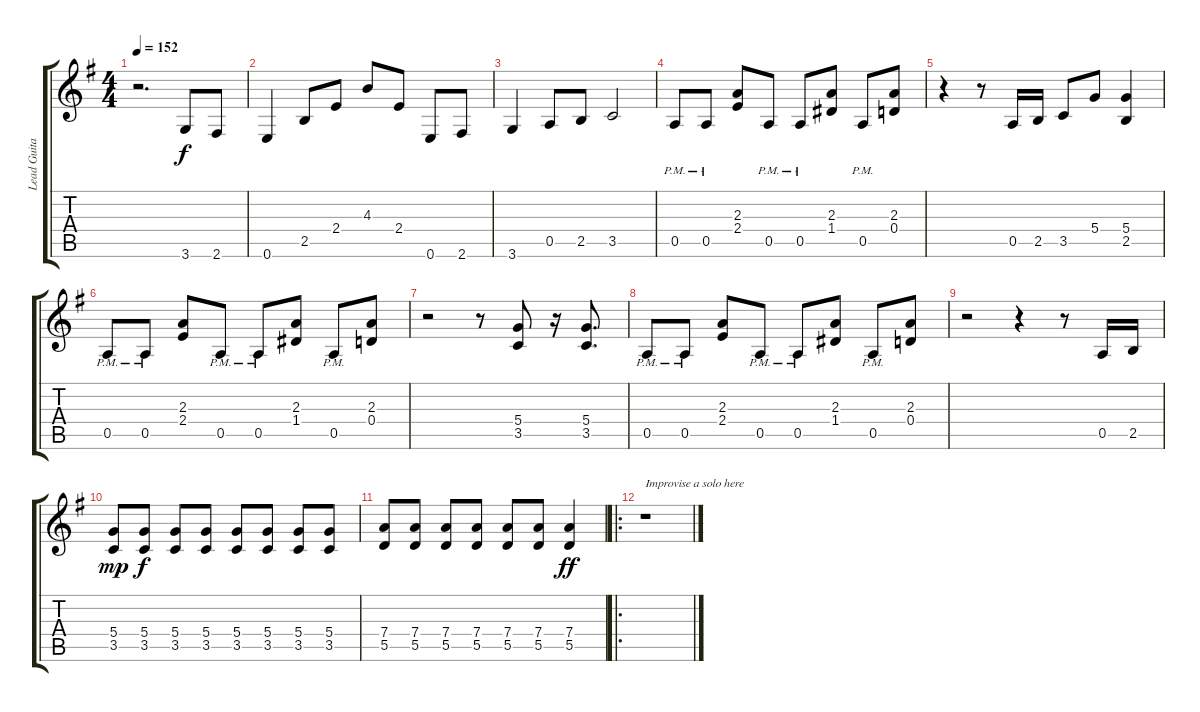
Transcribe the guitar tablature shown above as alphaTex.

\track ("Lead Guitar" "Lead Guita") {instrument distortionguitar}
\staff {score tabs}
\tuning (E4 B3 G3 D3 A2 E2) {hide}
\ts (4 4)
\tempo 152
\clef g2
\ks g
r.2{d dy ff} 3.6.8{dy f} 2.6.8 |
0.6.4 2.5.8 2.4.8 4.3.8 2.4.8 0.6.8 2.6.8 |
3.6.4 0.5.8 2.5.8 3.5.2 |
0.5{pm}.8 0.5{pm}.8 (2.3 2.4).8 0.5{pm}.8 0.5{pm}.8 (2.3 1.4).8 0.5{pm}.8 (2.3 0.4).8 |
r.4 r.8 0.5.16 2.5.16 3.5.8 5.4.8 (5.4 2.5).4 |
0.5{pm}.8 0.5{pm}.8 (2.3 2.4).8 0.5{pm}.8 0.5{pm}.8 (2.3 1.4).8 0.5{pm}.8 (2.3 0.4).8 |
r.2 r.8 (5.4 3.5).8 r.16 (5.4 3.5).8{d} |
0.5{pm}.8 0.5{pm}.8 (2.3 2.4).8 0.5{pm}.8 0.5{pm}.8 (2.3 1.4).8 0.5{pm}.8 (2.3 0.4).8 |
r.2 r.4 r.8 0.5.16 2.5.16 |
(5.4 3.5).8{dy mp} (5.4 3.5).8{dy f} (5.4 3.5).8 (5.4 3.5).8 (5.4 3.5).8 (5.4 3.5).8 (5.4 3.5).8 (5.4 3.5).8 |
(7.4 5.5).8 (7.4 5.5).8 (7.4 5.5).8 (7.4 5.5).8 (7.4 5.5).8 (7.4 5.5).8 (7.4 5.5).4{dy ff} |
\ro
r.1{txt "Improvise a solo here"}
